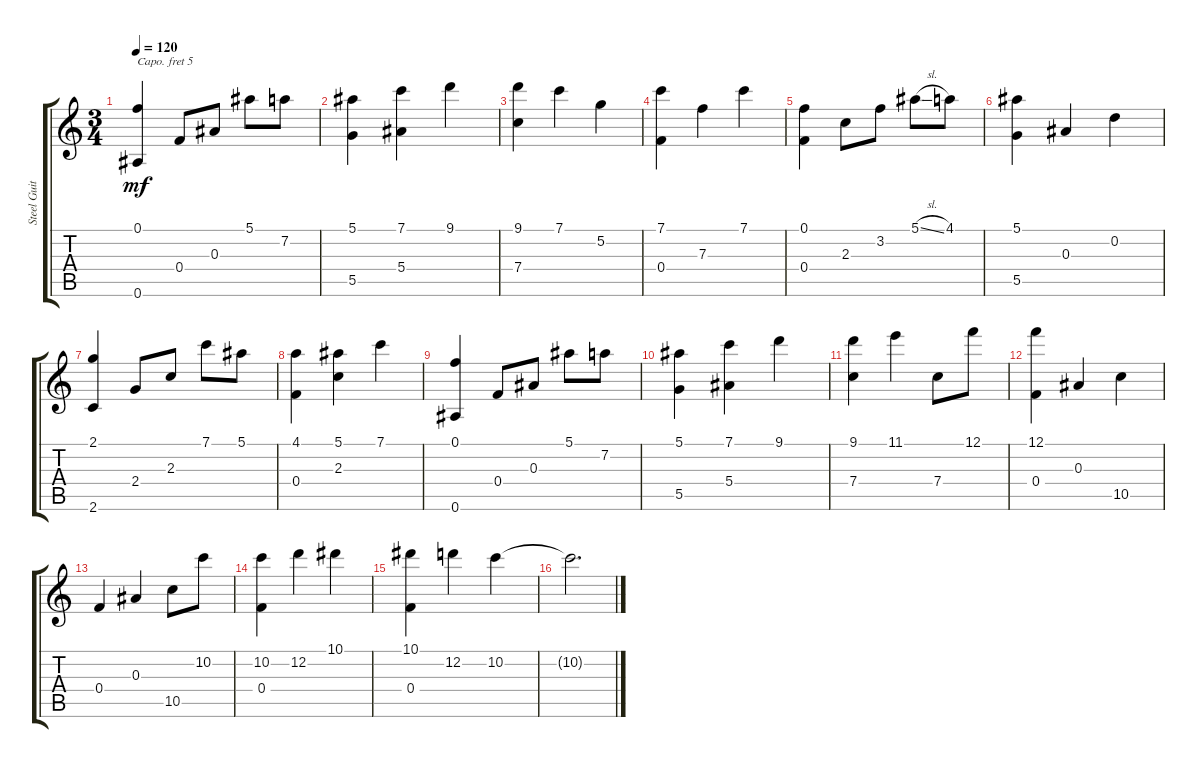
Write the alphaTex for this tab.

\track ("Steel Guitar" "Steel Guit") {instrument acousticguitarsteel}
\staff {score tabs}
\capo 5
\tuning (C4 A3 F3 C3 A2 F2) {hide}
\ts (3 4)
\tempo 120
\clef g2
\ks c
(0.1 0.6).4{dy mf} 0.4.8 0.3.8 5.1.8 7.2.8 |
(5.1 5.5).4 (7.1 5.4).4 9.1.4 |
(9.1 7.4).4 7.1.4 5.2.4 |
(7.1 0.4).4 7.3.4 7.1.4 |
(0.1 0.4).4 2.3.8 3.2.8 5.1{sl}.8 4.1.8 |
(5.1 5.5).4 0.3.4 0.2.4 |
(2.1 2.6).4 2.4.8 2.3.8 7.1.8 5.1.8 |
(4.1 0.4).4 (5.1 2.3).4 7.1.4 |
(0.1 0.6).4 0.4.8 0.3.8 5.1.8 7.2.8 |
(5.1 5.5).4 (7.1 5.4).4 9.1.4 |
(9.1 7.4).4 11.1.4 7.4.8 12.1.8 |
(12.1 0.4).4 0.3.4 10.5.4 |
0.4.4 0.3.4 10.5.8 10.2.8 |
(10.2 0.4).4 12.2.4 10.1.4 |
(10.1 0.4).4 12.2.4 10.2.4 |
10.2{t}.2{d}
